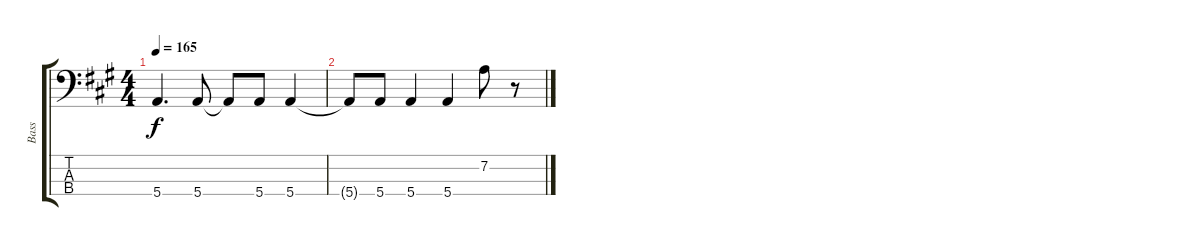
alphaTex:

\track ("Bass" "Bass") {instrument electricbasspick}
\staff {score tabs}
\tuning (G2 D2 A1 E1) {hide}
\ts (4 4)
\tempo 165
\clef f4
\ks a
5.4.4{d dy f} 5.4.8 5.4{t}.8 5.4.8 5.4.4 |
5.4{t}.8 5.4.8 5.4.4 5.4.4 7.2.8 r.8
